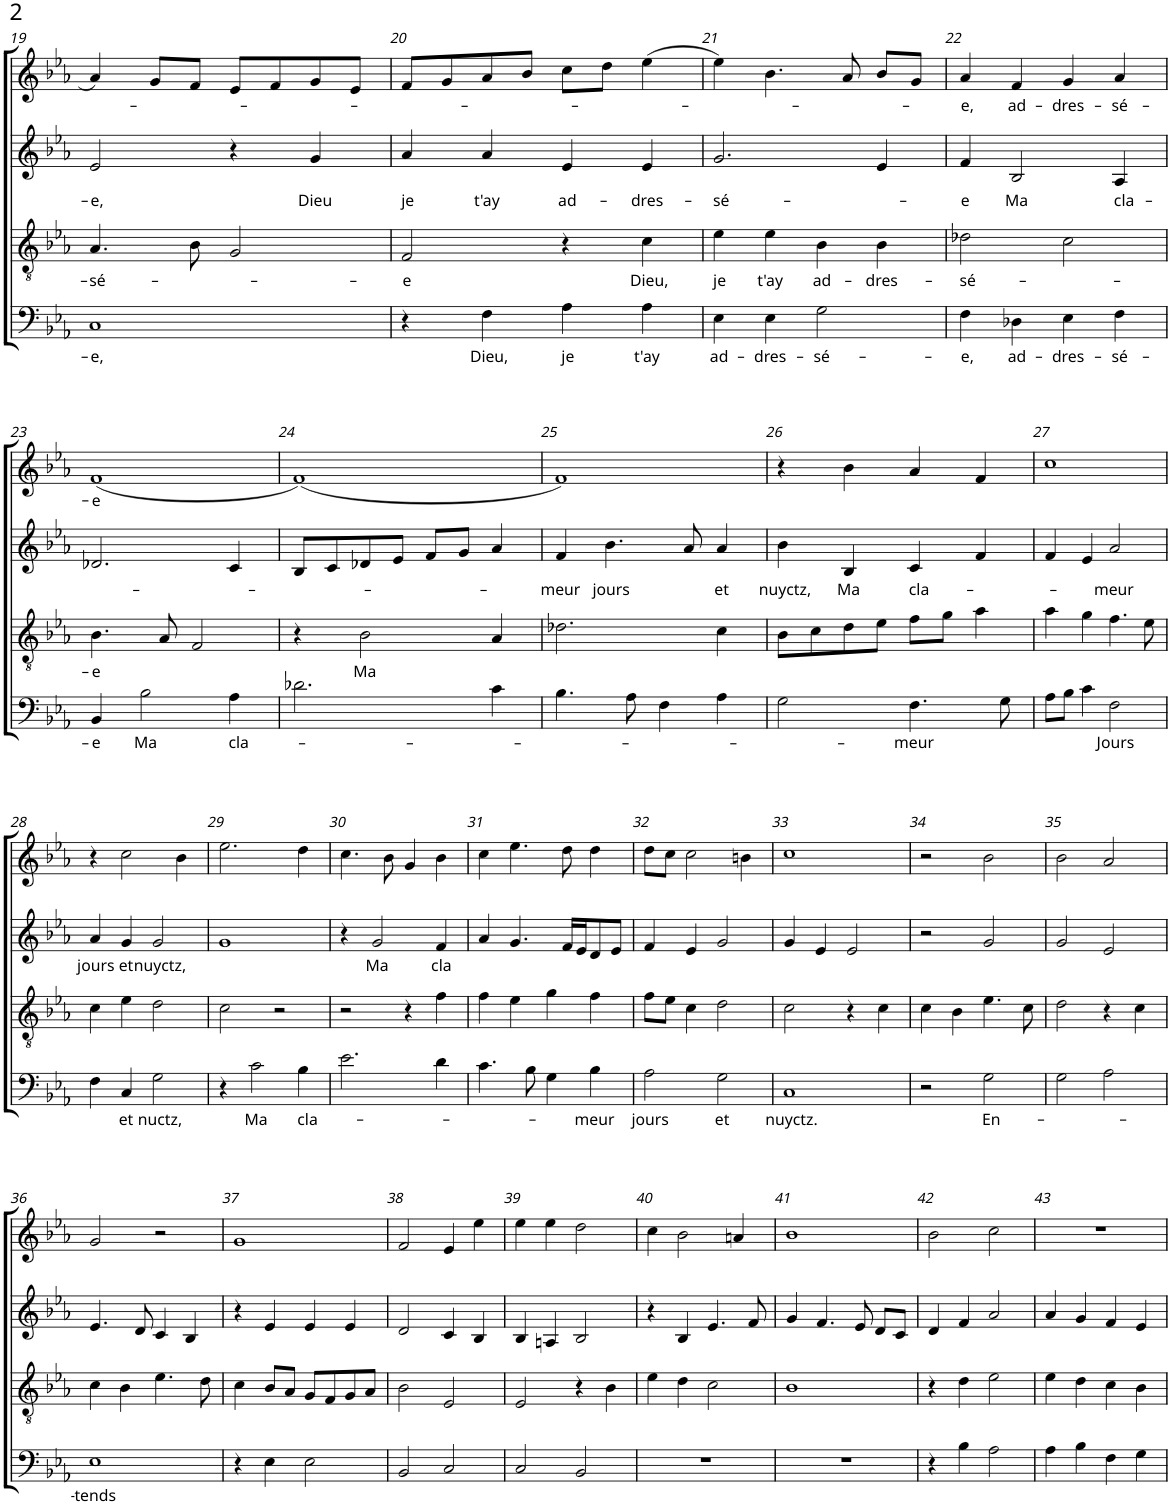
**kern	**text	**kern	**text	**kern	**text	**kern	**text
*part4	*part4	*part3	*part3	*part2	*part2	*part1	*part1
*staff4	*staff4	*staff3	*staff3	*staff2	*staff2	*staff1	*staff1
*I"Harpe	*	*I"Harpe	*	*I"Harpe	*	*I"Harpe	*
*I'Hp	*	*I'Hp	*	*I'Hp	*	*I'Hp	*
!!LO:PB:g=z
*clefF4	*	*clefGv2	*	*clefG2	*	*clefG2	*
*k[b-e-a-]	*	*k[b-e-a-]	*	*k[b-e-a-]	*	*k[b-e-a-]	*
*M2/2	*	*M2/2	*	*M2/2	*	*M2/2	*
*met(c|)	*	*met(c|)	*	*met(c|)	*	*met(c|)	*
=19	=19	=19	=19	=19	=19	=19	=19
!	!LO:LY:b	!	!LO:LY:b	!	!LO:LY:b	!	!
1C	-e,	4.A-/	-sé-	2e-/	-e,	4a-/	.
.	.	.	.	.	.	8g/L	.
.	.	8B-\	.	.	.	8f/J	.
.	.	2G/	.	4r	.	8e-/L	.
.	.	.	.	.	.	8f/	.
!	!	!	!	!	!LO:LY:b	!	!
.	.	.	.	4g/	Dieu	8g/	.
.	.	.	.	.	.	8e-/J	.
=20	=20	=20	=20	=20	=20	=20	=20
!	!	!	!LO:LY:b	!	!LO:LY:b	!	!
4r	.	2F/	-e	4a-/	je	8f/L	.
.	.	.	.	.	.	8g/	.
!	!LO:LY:b	!	!	!	!LO:LY:b	!	!
4F\	Dieu,	.	.	4a-/	t'ay	8a-/	.
.	.	.	.	.	.	8b-/J	.
!	!LO:LY:b	!	!	!	!LO:LY:b	!	!
4A-\	je	4r	.	4e-/	ad-	8cc\L	.
.	.	.	.	.	.	8dd\J	.
!	!LO:LY:b	!	!LO:LY:b	!	!LO:LY:b	!	!
4A-\	t'ay	4c\	Dieu,	4e-/	-dres-	(4ee-\	.
=21	=21	=21	=21	=21	=21	=21	=21
!	!LO:LY:b	!	!LO:LY:b	!	!LO:LY:b	!	!
4E-\	ad-	4e-\	je	2.g/	-sé-	4ee-\)	.
!	!LO:LY:b	!	!LO:LY:b	!	!	!	!
4E-\	-dres-	4e-\	t'ay	.	.	4.b-\	.
!	!LO:LY:b	!	!LO:LY:b	!	!	!	!
2G\	-sé-	4B-\	ad-	.	.	.	.
.	.	.	.	.	.	8a-/	.
!	!	!	!LO:LY:b	!	!	!	!
.	.	4B-\	-dres-	4e-/	.	8b-/L	.
.	.	.	.	.	.	8g/J	.
=22	=22	=22	=22	=22	=22	=22	=22
!	!LO:LY:b	!	!LO:LY:b	!	!LO:LY:b	!	!LO:LY:b
4F\	-e,	2d-X\	-sé-	4f/	-e	4a-/	-e,
!	!LO:LY:b	!	!	!	!LO:LY:b	!	!LO:LY:b
4D-X\	ad-	.	.	2B-/	Ma	4f/	ad-
!	!LO:LY:b	!	!	!	!	!	!LO:LY:b
4E-\	-dres-	2c\	.	.	.	4g/	-dres-
!	!LO:LY:b	!	!	!	!LO:LY:b	!	!LO:LY:b
4F\	-sé-	.	.	4A-/	cla-	4a-/	-sé-
!!LO:LB:g=z
=23	=23	=23	=23	=23	=23	=23	=23
!	!LO:LY:b	!	!LO:LY:b	!	!	!	!LO:LY:b
4BB-/	-e	4.B-\	-e	2.d-X/	.	(1f	-e
!	!LO:LY:b	!	!	!	!	!	!
2B-\	Ma	.	.	.	.	.	.
.	.	8A-/	.	.	.	.	.
.	.	2F/	.	.	.	.	.
!	!LO:LY:b	!	!	!	!	!	!
4A-\	cla-	.	.	4c/	.	.	.
=24	=24	=24	=24	=24	=24	=24	=24
2.d-X\	.	4r	.	8B-/L	.	(1f)	.
.	.	.	.	8c/	.	.	.
!	!	!	!LO:LY:b	!	!	!	!
.	.	2B-\	Ma	8d-X/	.	.	.
.	.	.	.	8e-/J	.	.	.
.	.	.	.	8f/L	.	.	.
.	.	.	.	8g/J	.	.	.
4c\	.	4A-/	.	4a-/	.	.	.
=25	=25	=25	=25	=25	=25	=25	=25
!	!	!	!	!	!LO:LY:b	!	!
4.B-\	.	2.d-X\	.	4f/	meur	1f)	.
!	!	!	!	!	!LO:LY:b	!	!
.	.	.	.	4.b-\	-jours	.	.
8A-\	.	.	.	.	.	.	.
4F\	.	.	.	.	.	.	.
.	.	.	.	8a-/	.	.	.
!	!	!	!	!	!LO:LY:b	!	!
4A-\	.	4c\	.	4a-/	et	.	.
=26	=26	=26	=26	=26	=26	=26	=26
!	!	!	!	!	!LO:LY:b	!	!
2G\	.	8B-\L	.	4b-\	nuyctz,	4r	.
.	.	8c\	.	.	.	.	.
!	!	!	!	!	!LO:LY:b	!	!
.	.	8d\	.	4B-/	Ma	4b-\	.
.	.	8e-\J	.	.	.	.	.
!	!LO:LY:b	!	!	!	!LO:LY:b	!	!
4.F\	-meur	8f\L	.	4c/	cla-	4a-/	.
.	.	8g\J	.	.	.	.	.
.	.	4a-\	.	4f/	.	4f/	.
8G\	.	.	.	.	.	.	.
=27	=27	=27	=27	=27	=27	=27	=27
8A-\L	.	4a-\	.	4f/	.	1cc	.
8B-\J	.	.	.	.	.	.	.
4c\	.	4g\	.	4e-/	.	.	.
!	!LO:LY:b	!	!	!	!LO:LY:b	!	!
2F\	Jours	4.f\	.	2a-/	-meur	.	.
.	.	8e-\	.	.	.	.	.
!!LO:LB:g=z
=28	=28	=28	=28	=28	=28	=28	=28
!	!	!	!	!	!LO:LY:b	!	!
4F\	.	4c\	.	4a-/	jours	4r	.
!	!LO:LY:b	!	!	!	!LO:LY:b	!	!
4C/	et	4e-\	.	4g/	et	2cc\	.
!	!LO:LY:b	!	!	!	!LO:LY:b	!	!
2G\	nuctz,	2d\	.	2g/	nuyctz,	.	.
.	.	.	.	.	.	4b-\	.
=29	=29	=29	=29	=29	=29	=29	=29
4r	.	2c\	.	1g	.	2.ee-\	.
!	!LO:LY:b	!	!	!	!	!	!
2c\	Ma	.	.	.	.	.	.
.	.	2r	.	.	.	.	.
!	!LO:LY:b	!	!	!	!	!	!
4B-\	cla-	.	.	.	.	4dd\	.
=30	=30	=30	=30	=30	=30	=30	=30
2.e-\	.	2r	.	4r	.	4.cc\	.
!	!	!	!	!	!LO:LY:b	!	!
.	.	.	.	2g/	Ma	.	.
.	.	.	.	.	.	8b-\	.
.	.	4r	.	.	.	4g/	.
!	!	!	!	!	!LO:LY:b	!	!
4d\	.	4f\	.	4f/	cla	4b-\	.
=31	=31	=31	=31	=31	=31	=31	=31
4.c\	.	4f\	.	4a-/	.	4cc\	.
.	.	4e-\	.	4.g/	.	4.ee-\	.
8B-\	.	.	.	.	.	.	.
4G\	.	4g\	.	.	.	.	.
.	.	.	.	16f/LL	.	8dd\	.
.	.	.	.	16e-/J	.	.	.
!	!LO:LY:b	!	!	!	!	!	!
4B-\	-meur	4f\	.	8d/	.	4dd\	.
.	.	.	.	8e-/J	.	.	.
=32	=32	=32	=32	=32	=32	=32	=32
!	!LO:LY:b	!	!	!	!	!	!
2A-\	jours	8f\L	.	4f/	.	8dd\L	.
.	.	8e-\J	.	.	.	8cc\J	.
.	.	4c\	.	4e-/	.	2cc\	.
!	!LO:LY:b	!	!	!	!	!	!
2G\	et	2d\	.	2g/	.	.	.
.	.	.	.	.	.	4bn\	.
=33	=33	=33	=33	=33	=33	=33	=33
!	!LO:LY:b	!	!	!	!	!	!
1C	nuyctz.	2c\	.	4g/	.	1cc	.
.	.	.	.	4e-/	.	.	.
.	.	4r	.	2e-/	.	.	.
.	.	4c\	.	.	.	.	.
=34	=34	=34	=34	=34	=34	=34	=34
2r	.	4c\	.	2r	.	2r	.
.	.	4B-\	.	.	.	.	.
!	!LO:LY:b	!	!	!	!	!	!
2G\	En-	4.e-\	.	2g/	.	2b-\	.
.	.	8c\	.	.	.	.	.
=35	=35	=35	=35	=35	=35	=35	=35
2G\	.	2d\	.	2g/	.	2b-\	.
2A-\	.	4r	.	2e-/	.	2a-/	.
.	.	4c\	.	.	.	.	.
!!LO:LB:g=z
=36	=36	=36	=36	=36	=36	=36	=36
!	!LO:LY:b	!	!	!	!	!	!
1E-	-tends	4c\	.	4.e-/	.	2g/	.
.	.	4B-\	.	.	.	.	.
.	.	.	.	8d/	.	.	.
.	.	4.e-\	.	4c/	.	2r	.
.	.	.	.	4B-/	.	.	.
.	.	8d\	.	.	.	.	.
=37	=37	=37	=37	=37	=37	=37	=37
4r	.	4c\	.	4r	.	1g	.
4E-\	.	8B-/L	.	4e-/	.	.	.
.	.	8A-/J	.	.	.	.	.
2E-\	.	8G/L	.	4e-/	.	.	.
.	.	8F/	.	.	.	.	.
.	.	8G/	.	4e-/	.	.	.
.	.	8A-/J	.	.	.	.	.
=38	=38	=38	=38	=38	=38	=38	=38
2BB-/	.	2B-\	.	2d/	.	2f/	.
2C/	.	2E-/	.	4c/	.	4e-/	.
.	.	.	.	4B-/	.	4ee-\	.
=39	=39	=39	=39	=39	=39	=39	=39
2C/	.	2E-/	.	4B-/	.	4ee-\	.
.	.	.	.	4An/	.	4ee-\	.
2BB-/	.	4r	.	2B-/	.	2dd\	.
.	.	4B-\	.	.	.	.	.
=40	=40	=40	=40	=40	=40	=40	=40
1r	.	4e-\	.	4r	.	4cc\	.
.	.	4d\	.	4B-/	.	2b-\	.
.	.	2c\	.	4.e-/	.	.	.
.	.	.	.	.	.	4an/	.
.	.	.	.	8f/	.	.	.
=41	=41	=41	=41	=41	=41	=41	=41
1r	.	1B-	.	4g/	.	1b-	.
.	.	.	.	4.f/	.	.	.
.	.	.	.	8e-/	.	.	.
.	.	.	.	8d/L	.	.	.
.	.	.	.	8c/J	.	.	.
=42	=42	=42	=42	=42	=42	=42	=42
4r	.	4r	.	4d/	.	2b-\	.
4B-\	.	4d\	.	4f/	.	.	.
2A-\	.	2e-\	.	2a-/	.	2cc\	.
=43	=43	=43	=43	=43	=43	=43	=43
4A-\	.	4e-\	.	4a-/	.	1r	.
4B-\	.	4d\	.	4g/	.	.	.
4F\	.	4c\	.	4f/	.	.	.
4G\	.	4B-\	.	4e-/	.	.	.
=	=	=	=	=	=	=	=
*-	*-	*-	*-	*-	*-	*-	*-
